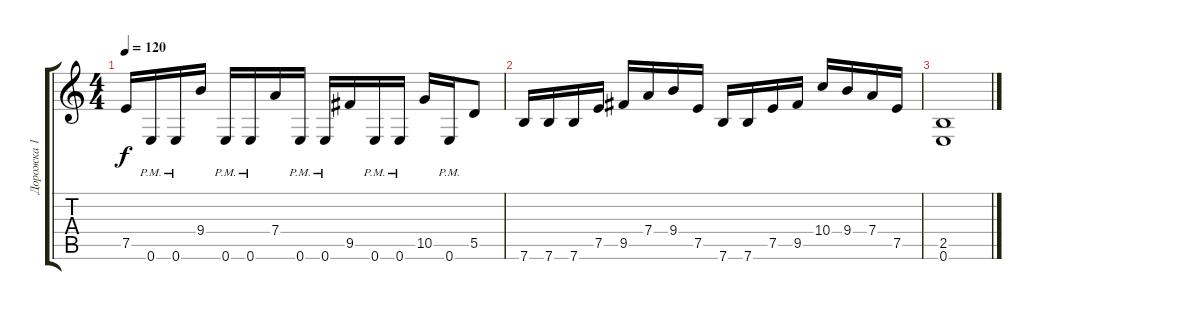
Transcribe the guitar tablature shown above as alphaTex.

\track ("Дорожка 1" "Дорожка 1") {instrument overdrivenguitar}
\staff {score tabs}
\tuning (E4 B3 G3 D3 A2 E2) {hide}
\ts (4 4)
\tempo 120
\clef g2
\ks c
7.5.16{dy f} 0.6{pm}.16 0.6{pm}.16 9.4.16 0.6{pm}.16 0.6{pm}.16 7.4.16 0.6{pm}.16 0.6{pm}.16 9.5.16 0.6{pm}.16 0.6{pm}.16 10.5.16 0.6{pm}.16 5.5.8 |
7.6.16 7.6.16 7.6.16 7.5.16 9.5.16 7.4.16 9.4.16 7.5.16 7.6.16 7.6.16 7.5.16 9.5.16 10.4.16 9.4.16 7.4.16 7.5.16 |
(2.5 0.6).1
